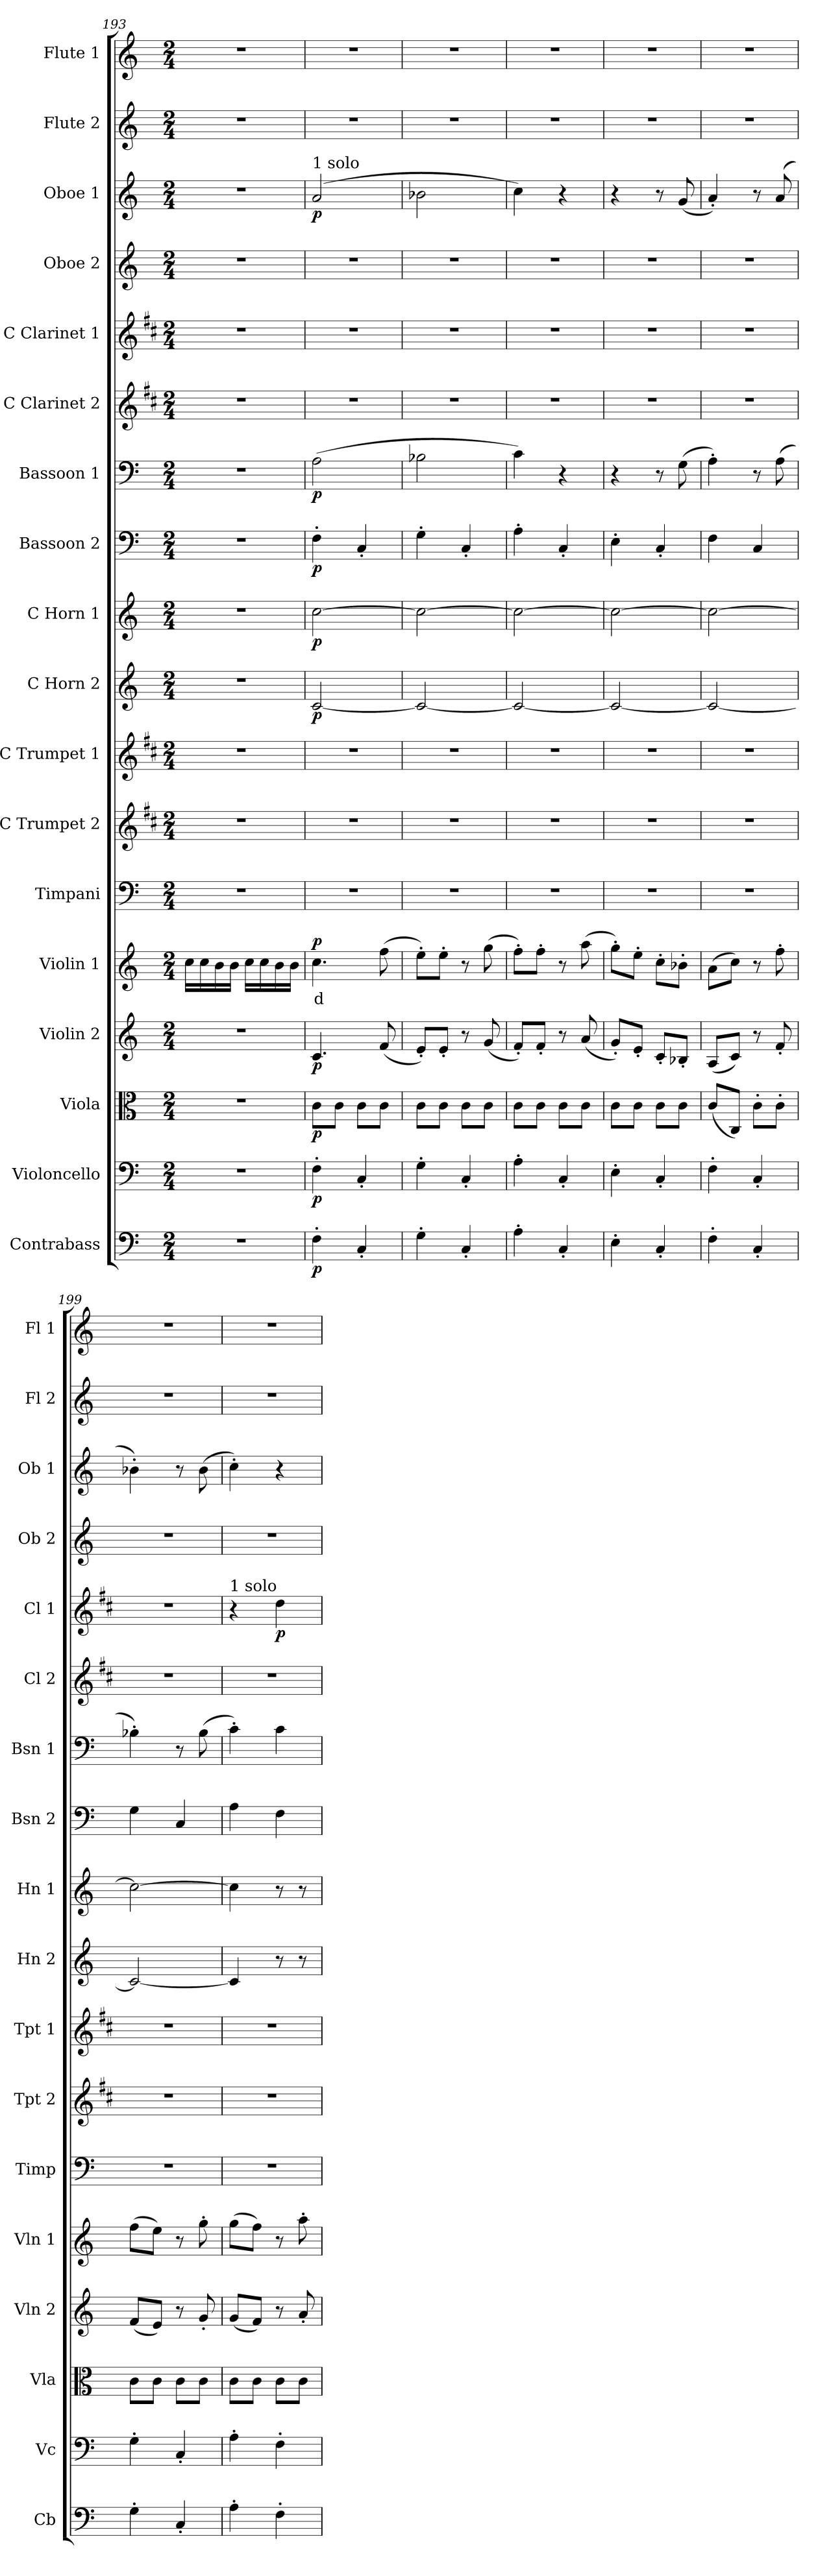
**kern	**dynam	**kern	**dynam	**kern	**dynam	**kern	**dynam	**kern	**text	**dynam	**kern	**kern	**kern	**kern	**dynam	**kern	**dynam	**kern	**dynam	**kern	**dynam	**kern	**kern	**dynam	**kern	**kern	**dynam	**kern	**kern
*part18	*part18	*part17	*part17	*part16	*part16	*part15	*part15	*part14	*part14	*part14	*part13	*part12	*part11	*part10	*part10	*part9	*part9	*part8	*part8	*part7	*part7	*part6	*part5	*part5	*part4	*part3	*part3	*part2	*part1
*staff18	*staff18	*staff17	*staff17	*staff16	*staff16	*staff15	*staff15	*staff14	*staff14	*staff14	*staff13	*staff12	*staff11	*staff10	*staff10	*staff9	*staff9	*staff8	*staff8	*staff7	*staff7	*staff6	*staff5	*staff5	*staff4	*staff3	*staff3	*staff2	*staff1
*I"Contrabass	*	*I"Violoncello	*	*I"Viola	*	*I"Violin 2	*	*I"Violin 1	*	*	*I"Timpani	*I"C Trumpet 2	*I"C Trumpet 1	*I"C Horn 2	*	*I"C Horn 1	*	*I"Bassoon 2	*	*I"Bassoon 1	*	*I"C Clarinet 2	*I"C Clarinet 1	*	*I"Oboe 2	*I"Oboe 1	*	*I"Flute 2	*I"Flute 1
*I'Cb	*	*I'Vc	*	*I'Vla	*	*I'Vln 2	*	*I'Vln 1	*	*	*I'Timp	*I'Tpt 2	*I'Tpt 1	*I'Hn 2	*	*I'Hn 1	*	*I'Bsn 2	*	*I'Bsn 1	*	*I'Cl 2	*I'Cl 1	*	*I'Ob 2	*I'Ob 1	*	*I'Fl 2	*I'Fl 1
*clefF4	*	*clefF4	*	*clefC3	*	*clefG2	*	*clefG2	*	*	*clefF4	*clefG2	*clefG2	*clefG2	*	*clefG2	*	*clefF4	*	*clefF4	*	*clefG2	*clefG2	*	*clefG2	*clefG2	*	*clefG2	*clefG2
*ITrd7c12	*	*	*	*	*	*	*	*	*	*	*	*ITrd1c2	*ITrd1c2	*ITrd7c12	*	*ITrd7c12	*	*	*	*	*	*ITrd1c2	*ITrd1c2	*	*	*	*	*	*
*k[]	*	*k[]	*	*k[]	*	*k[]	*	*k[]	*	*	*k[]	*k[]	*k[]	*k[]	*	*k[]	*	*k[]	*	*k[]	*	*k[]	*k[]	*	*k[]	*k[]	*	*k[]	*k[]
*M2/4	*	*M2/4	*	*M2/4	*	*M2/4	*	*M2/4	*	*	*M2/4	*M2/4	*M2/4	*M2/4	*	*M2/4	*	*M2/4	*	*M2/4	*	*M2/4	*M2/4	*	*M2/4	*M2/4	*	*M2/4	*M2/4
=193	=193	=193	=193	=193	=193	=193	=193	=193	=193	=193	=193	=193	=193	=193	=193	=193	=193	=193	=193	=193	=193	=193	=193	=193	=193	=193	=193	=193	=193
2r	.	2r	.	2r	.	2r	.	16cc\LL	.	.	2r	2r	2r	2r	.	2r	.	2r	.	2r	.	2r	2r	.	2r	2r	.	2r	2r
.	.	.	.	.	.	.	.	16cc\	.	.	.	.	.	.	.	.	.	.	.	.	.	.	.	.	.	.	.	.	.
.	.	.	.	.	.	.	.	16b\	.	.	.	.	.	.	.	.	.	.	.	.	.	.	.	.	.	.	.	.	.
.	.	.	.	.	.	.	.	16b\JJ	.	.	.	.	.	.	.	.	.	.	.	.	.	.	.	.	.	.	.	.	.
.	.	.	.	.	.	.	.	16cc\LL	.	.	.	.	.	.	.	.	.	.	.	.	.	.	.	.	.	.	.	.	.
.	.	.	.	.	.	.	.	16cc\	.	.	.	.	.	.	.	.	.	.	.	.	.	.	.	.	.	.	.	.	.
.	.	.	.	.	.	.	.	16b\	.	.	.	.	.	.	.	.	.	.	.	.	.	.	.	.	.	.	.	.	.
.	.	.	.	.	.	.	.	16b\JJ	.	.	.	.	.	.	.	.	.	.	.	.	.	.	.	.	.	.	.	.	.
=194	=194	=194	=194	=194	=194	=194	=194	=194	=194	=194	=194	=194	=194	=194	=194	=194	=194	=194	=194	=194	=194	=194	=194	=194	=194	=194	=194	=194	=194
!	!	!	!	!	!	!	!	!	!	!	!	!	!	!	!	!	!	!	!	!	!	!	!	!	!	!LO:TX:a:t=1 solo	!	!	!
!	!LO:DY:b	!	!LO:DY:b	!	!LO:DY:b	!	!LO:DY:b	!	!LO:LY:b:color=#FF0000	!LO:DY:b	!	!	!	!	!LO:DY:b	!	!LO:DY:b	!	!LO:DY:b	!	!LO:DY:b	!	!	!	!	!	!LO:DY:b	!	!
4FF'\	p	4F'\	p	8c\L	p	4.c/	p	4.cc\	d	p	2r	2r	2r	[2C/	p	[2c\	p	4F'\	p	(2A\	p	2r	2r	.	2r	(2a/	p	2r	2r
.	.	.	.	8c\J	.	.	.	.	.	.	.	.	.	.	.	.	.	.	.	.	.	.	.	.	.	.	.	.	.
4CC'/	.	4C'/	.	8c\L	.	.	.	.	.	.	.	.	.	.	.	.	.	4C'/	.	.	.	.	.	.	.	.	.	.	.
.	.	.	.	8c\J	.	(8f/	.	(8ff\	.	.	.	.	.	.	.	.	.	.	.	.	.	.	.	.	.	.	.	.	.
=195	=195	=195	=195	=195	=195	=195	=195	=195	=195	=195	=195	=195	=195	=195	=195	=195	=195	=195	=195	=195	=195	=195	=195	=195	=195	=195	=195	=195	=195
4GG'\	.	4G'\	.	8c\L	.	8e'/L)	.	8ee'\L)	.	.	2r	2r	2r	2C/_	.	2c\_	.	4G'\	.	2B-X\	.	2r	2r	.	2r	2b-X\	.	2r	2r
.	.	.	.	8c\J	.	8e'/J	.	8ee'\J	.	.	.	.	.	.	.	.	.	.	.	.	.	.	.	.	.	.	.	.	.
4CC'/	.	4C'/	.	8c\L	.	8r	.	8r	.	.	.	.	.	.	.	.	.	4C'/	.	.	.	.	.	.	.	.	.	.	.
.	.	.	.	8c\J	.	(8g/	.	(8gg\	.	.	.	.	.	.	.	.	.	.	.	.	.	.	.	.	.	.	.	.	.
=196	=196	=196	=196	=196	=196	=196	=196	=196	=196	=196	=196	=196	=196	=196	=196	=196	=196	=196	=196	=196	=196	=196	=196	=196	=196	=196	=196	=196	=196
4AA'\	.	4A'\	.	8c\L	.	8f'/L)	.	8ff'\L)	.	.	2r	2r	2r	2C/_	.	2c\_	.	4A'\	.	4c\)	.	2r	2r	.	2r	4cc\)	.	2r	2r
.	.	.	.	8c\J	.	8f'/J	.	8ff'\J	.	.	.	.	.	.	.	.	.	.	.	.	.	.	.	.	.	.	.	.	.
4CC'/	.	4C'/	.	8c\L	.	8r	.	8r	.	.	.	.	.	.	.	.	.	4C'/	.	4r	.	.	.	.	.	4r	.	.	.
.	.	.	.	8c\J	.	(8a/	.	(8aa\	.	.	.	.	.	.	.	.	.	.	.	.	.	.	.	.	.	.	.	.	.
=197	=197	=197	=197	=197	=197	=197	=197	=197	=197	=197	=197	=197	=197	=197	=197	=197	=197	=197	=197	=197	=197	=197	=197	=197	=197	=197	=197	=197	=197
4EE'\	.	4E'\	.	8c\L	.	8g'/L)	.	8gg'\L)	.	.	2r	2r	2r	2C/_	.	2c\_	.	4E'\	.	4r	.	2r	2r	.	2r	4r	.	2r	2r
.	.	.	.	8c\J	.	8e'/J	.	8ee'\J	.	.	.	.	.	.	.	.	.	.	.	.	.	.	.	.	.	.	.	.	.
4CC'/	.	4C'/	.	8c\L	.	8c'/L	.	8cc'\L	.	.	.	.	.	.	.	.	.	4C'/	.	8r	.	.	.	.	.	8r	.	.	.
.	.	.	.	8c\J	.	8B-X'/J	.	8b-X'\J	.	.	.	.	.	.	.	.	.	.	.	(8G\	.	.	.	.	.	(8g/	.	.	.
=198	=198	=198	=198	=198	=198	=198	=198	=198	=198	=198	=198	=198	=198	=198	=198	=198	=198	=198	=198	=198	=198	=198	=198	=198	=198	=198	=198	=198	=198
4FF'\	.	4F'\	.	(8c/L	.	(8A/L	.	(8a\L	.	.	2r	2r	2r	2C/_	.	2c\_	.	4F\	.	4A'\)	.	2r	2r	.	2r	4a'/)	.	2r	2r
.	.	.	.	8C/J)	.	8c/J)	.	8cc\J)	.	.	.	.	.	.	.	.	.	.	.	.	.	.	.	.	.	.	.	.	.
4CC'/	.	4C'/	.	8c'\L	.	8r	.	8r	.	.	.	.	.	.	.	.	.	4C/	.	8r	.	.	.	.	.	8r	.	.	.
.	.	.	.	8c'\J	.	8f'/	.	8ff'\	.	.	.	.	.	.	.	.	.	.	.	(8A\	.	.	.	.	.	(8a/	.	.	.
=199	=199	=199	=199	=199	=199	=199	=199	=199	=199	=199	=199	=199	=199	=199	=199	=199	=199	=199	=199	=199	=199	=199	=199	=199	=199	=199	=199	=199	=199
4GG'\	.	4G'\	.	8c\L	.	(8f/L	.	(8ff\L	.	.	2r	2r	2r	2C/_	.	2c\_	.	4G\	.	4B-X'\)	.	2r	2r	.	2r	4b-X'\)	.	2r	2r
.	.	.	.	8c\J	.	8e/J)	.	8ee\J)	.	.	.	.	.	.	.	.	.	.	.	.	.	.	.	.	.	.	.	.	.
4CC'/	.	4C'/	.	8c\L	.	8r	.	8r	.	.	.	.	.	.	.	.	.	4C/	.	8r	.	.	.	.	.	8r	.	.	.
.	.	.	.	8c\J	.	8g'/	.	8gg'\	.	.	.	.	.	.	.	.	.	.	.	(8B-\	.	.	.	.	.	(8b-\	.	.	.
=200	=200	=200	=200	=200	=200	=200	=200	=200	=200	=200	=200	=200	=200	=200	=200	=200	=200	=200	=200	=200	=200	=200	=200	=200	=200	=200	=200	=200	=200
!	!	!	!	!	!	!	!	!	!	!	!	!	!	!	!	!	!	!	!	!	!	!	!LO:TX:a:t=1 solo	!	!	!	!	!	!
4AA'\	.	4A'\	.	8c\L	.	(8g/L	.	(8gg\L	.	.	2r	2r	2r	4C/]	.	4c\]	.	4A\	.	4c'\)	.	2r	4r	.	2r	4cc'\)	.	2r	2r
.	.	.	.	8c\J	.	8f/J)	.	8ff\J)	.	.	.	.	.	.	.	.	.	.	.	.	.	.	.	.	.	.	.	.	.
!	!	!	!	!	!	!	!	!	!	!	!	!	!	!	!	!	!	!	!	!	!	!	!	!LO:DY:b	!	!	!	!	!
4FF'\	.	4F'\	.	8c\L	.	8r	.	8r	.	.	.	.	.	8r	.	8r	.	4F\	.	4c\	.	.	4cc\	p	.	4r	.	.	.
.	.	.	.	8c\J	.	8a'/	.	8aa'\	.	.	.	.	.	8r	.	8r	.	.	.	.	.	.	.	.	.	.	.	.	.
=	=	=	=	=	=	=	=	=	=	=	=	=	=	=	=	=	=	=	=	=	=	=	=	=	=	=	=	=	=
*-	*-	*-	*-	*-	*-	*-	*-	*-	*-	*-	*-	*-	*-	*-	*-	*-	*-	*-	*-	*-	*-	*-	*-	*-	*-	*-	*-	*-	*-
